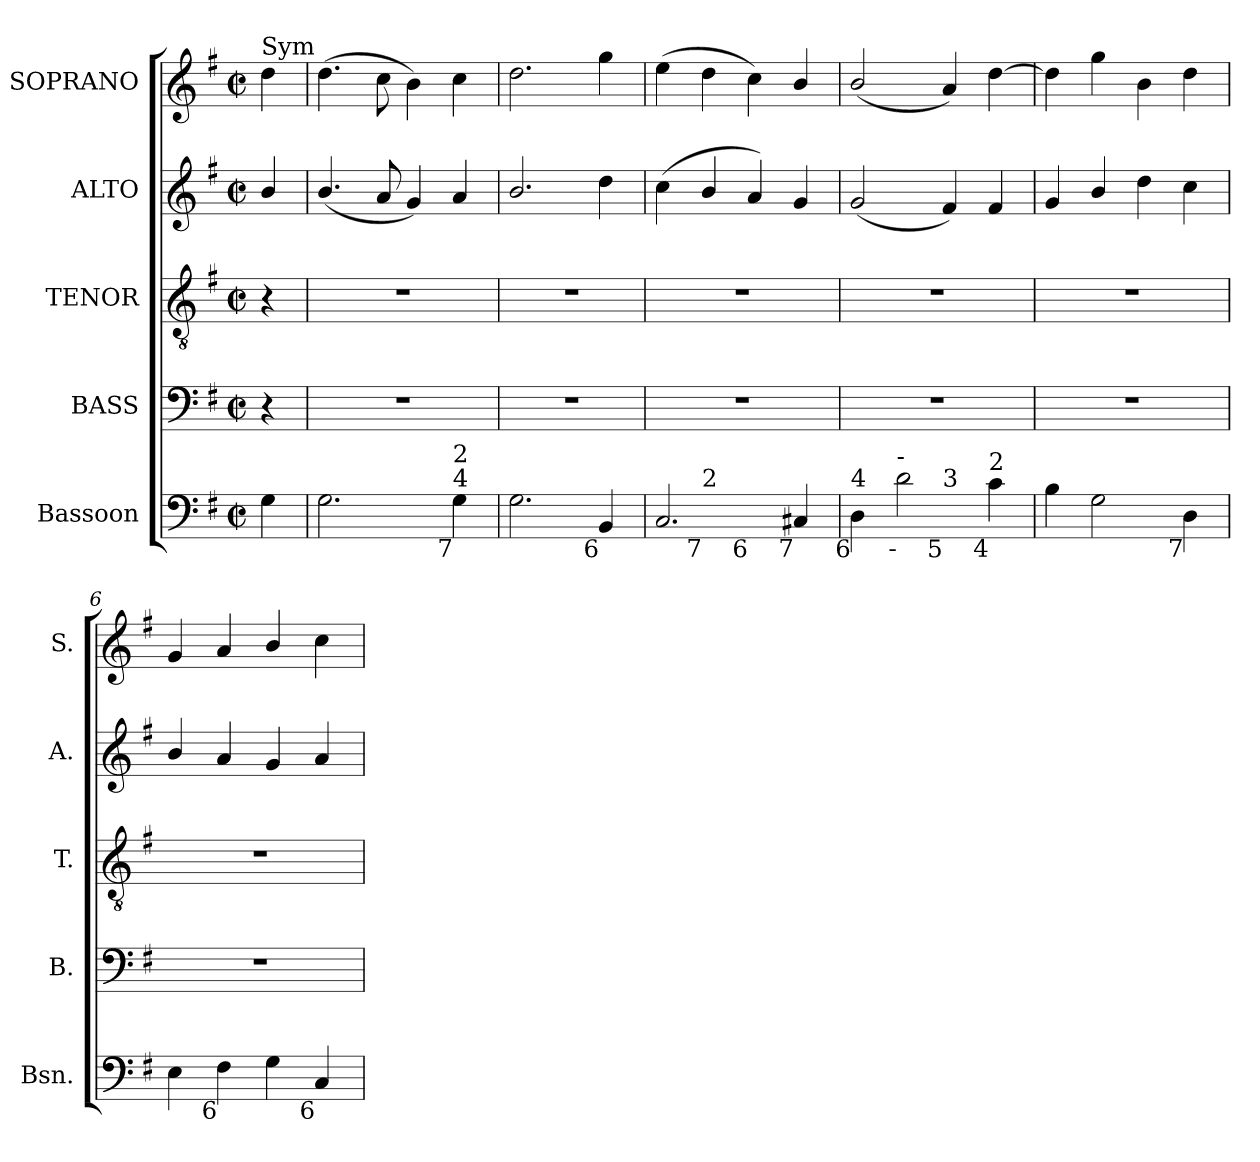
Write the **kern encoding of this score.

**kern	**kern	**kern	**kern	**kern
*part5	*part4	*part3	*part2	*part1
*staff5	*staff4	*staff3	*staff2	*staff1
*I"Bassoon	*I"BASS	*I"TENOR	*I"ALTO	*I"SOPRANO
*I'Bsn.	*I'B.	*I'T.	*I'A.	*I'S.
!!LO:PB:g=z
*clefF4	*clefF4	*clefGv2	*clefG2	*clefG2
*	*	*ITrd7c12	*	*
*k[f#]	*k[f#]	*k[f#]	*k[f#]	*k[f#]
*G:	*G:	*G:	*G:	*G:
*M2/2	*M2/2	*M2/2	*M2/2	*M2/2
*met(c|)	*met(c|)	*met(c|)	*met(c|)	*met(c|)
=	=	=	=	=
!	!	!	!	!LO:TX:a:t=Sym
4Gi\	4r	4r	4bi/	4ddi\
=1	=1	=1	=1	=1
2.Gi\	1r	1r	(4.bi/	(4.ddi\
.	.	.	8ai/	8cci\
.	.	.	4gi/)	4bi\)
!LO:TX:b:rj:t=7	!	!	!	!
!LO:TX:t=4	!	!	!	!
!LO:TX:t=2	!	!	!	!
4Gi\	.	.	4ai/	4cci\
=2	=2	=2	=2	=2
2.Gi\	1r	1r	2.bi/	2.ddi\
!LO:TX:b:rj:t=6	!	!	!	!
4BBi/	.	.	4ddi\	4ggi\
=3	=3	=3	=3	=3
!LO:TX:b:rj:t=8	!	!	!	!
!LO:TX:t=3	!	!	!	!
*^	*	*	*	*
*	*^	*	*	*	*
2.Ci/	4ryy	2ryy	1r	1r	(4cci\	(4eei\
!	!LO:TX:b:rj:t=7	!	!	!	!	!
!	!LO:TX:t=2	!	!	!	!	!
.	2.ryy	.	.	.	4bi/	4ddi\
!	!	!LO:TX:b:rj:t=6	!	!	!	!
.	.	2ryy	.	.	4ai/)	4cci\)
!LO:TX:b:rj:t=7	!	!	!	!	!	!
4C#Xi/	.	.	.	.	4gi/	4bi/
=4	=4	=4	=4	=4	=4	=4
!LO:TX:b:rj:t=6	!	!	!	!	!	!
!LO:TX:t=4	!	!	!	!	!	!
*	*v	*v	*	*	*	*
4Di\	2ryy	1r	1r	(2gi/	(2bi/
!LO:TX:b:rj:t=-	!	!	!	!	!
!LO:TX:t=-	!	!	!	!	!
2di\	.	.	.	.	.
!	!LO:TX:b:rj:t=5	!	!	!	!
!	!LO:TX:t=3	!	!	!	!
.	2ryy	.	.	4f#i/)	4ai/)
!LO:TX:b:rj:t=4	!	!	!	!	!
!LO:TX:t=2	!	!	!	!	!
4ci\	.	.	.	4f#i/	[>4ddi\
=5	=5	=5	=5	=5	=5
!LO:TX:b:rj:t=6	!	!	!	!	!
*v	*v	*	*	*	*
4Bi\	1r	1r	4gi/	4ddi\]
2Gi\	.	.	4bi/	4ggi\
.	.	.	4ddi\	4bi\
!LO:TX:b:rj:t=7	!	!	!	!
4Di\	.	.	4cci\	4ddi\
=6	=6	=6	=6	=6
4Ei\	1r	1r	4bi/	4gi/
!LO:TX:b:rj:t=6	!	!	!	!
4F#i\	.	.	4ai/	4ai/
4Gi\	.	.	4gi/	4bi/
!LO:TX:b:rj:t=6	!	!	!	!
4Ci/	.	.	4ai/	4cci\
=	=	=	=	=
*-	*-	*-	*-	*-
